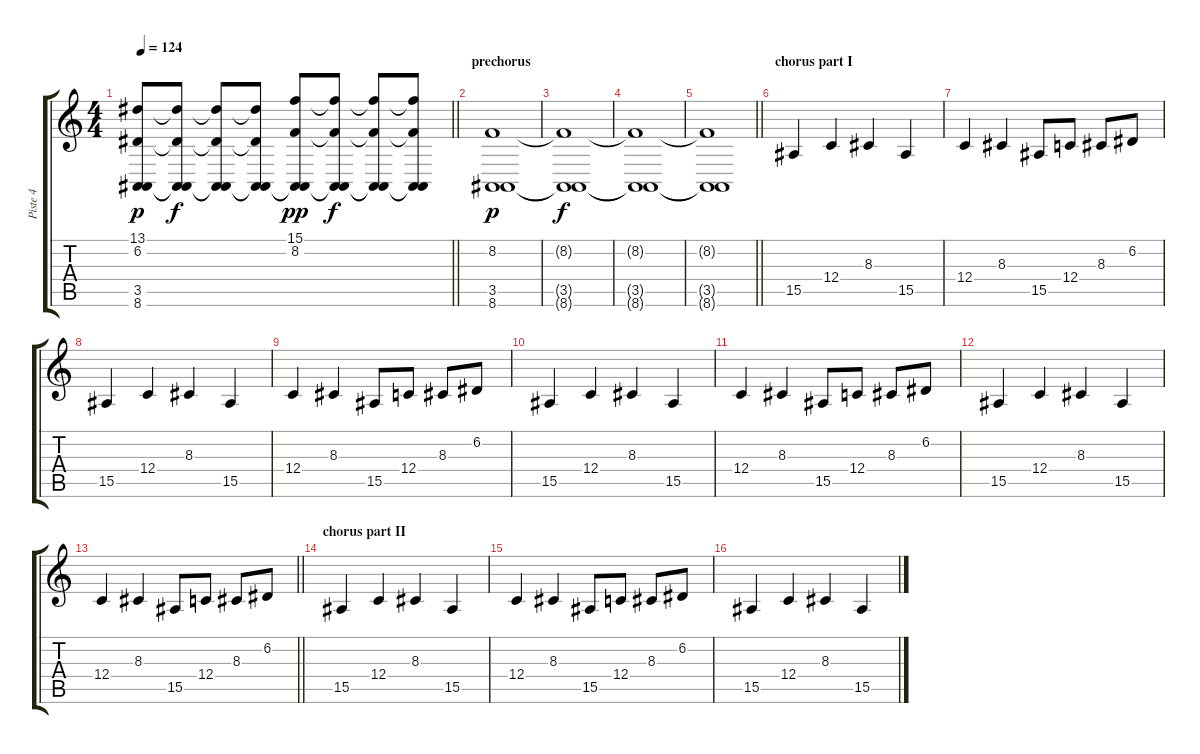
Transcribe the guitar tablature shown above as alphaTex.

\track ("Piste 4" "Piste 4") {instrument stringensemble1}
\staff {score tabs}
\tuning (D4 A3 F3 C3 G2 D2) {hide}
\ts (4 4)
\tempo 124
\clef g2
\barLineRight lightlight
\ks c
(13.1 6.2 3.5 8.6).8{dy p} (13.1{t} 6.2{t} 3.5{t} 8.6{t}).8{dy f} (13.1{t} 6.2{t} 3.5{t} 8.6{t}).8 (13.1{t} 6.2{t} 3.5{t} 8.6{t}).8 (15.1 8.2 3.5{t} 8.6{t}).8{dy pp} (15.1{t} 8.2{t} 3.5{t} 8.6{t}).8{dy f} (15.1{t} 8.2{t} 3.5{t} 8.6{t}).8 (15.1{t} 8.2{t} 3.5{t} 8.6{t}).8 |
\section ("" "prechorus")
(8.2 3.5 8.6).1{dy p} |
(8.2{t} 3.5{t} 8.6{t}).1{dy f} |
(8.2{t} 3.5{t} 8.6{t}).1 |
\barLineRight lightlight
(8.2{t} 3.5{t} 8.6{t}).1 |
\section ("" "chorus part I")
15.5.4 12.4.4 8.3.4 15.5.4 |
12.4.4 8.3.4 15.5.8 12.4.8 8.3.8 6.2.8 |
15.5.4 12.4.4 8.3.4 15.5.4 |
12.4.4 8.3.4 15.5.8 12.4.8 8.3.8 6.2.8 |
15.5.4 12.4.4 8.3.4 15.5.4 |
12.4.4 8.3.4 15.5.8 12.4.8 8.3.8 6.2.8 |
15.5.4 12.4.4 8.3.4 15.5.4 |
\barLineRight lightlight
12.4.4 8.3.4 15.5.8 12.4.8 8.3.8 6.2.8 |
\section ("" "chorus part II")
15.5.4 12.4.4 8.3.4 15.5.4 |
12.4.4 8.3.4 15.5.8 12.4.8 8.3.8 6.2.8 |
15.5.4 12.4.4 8.3.4 15.5.4
